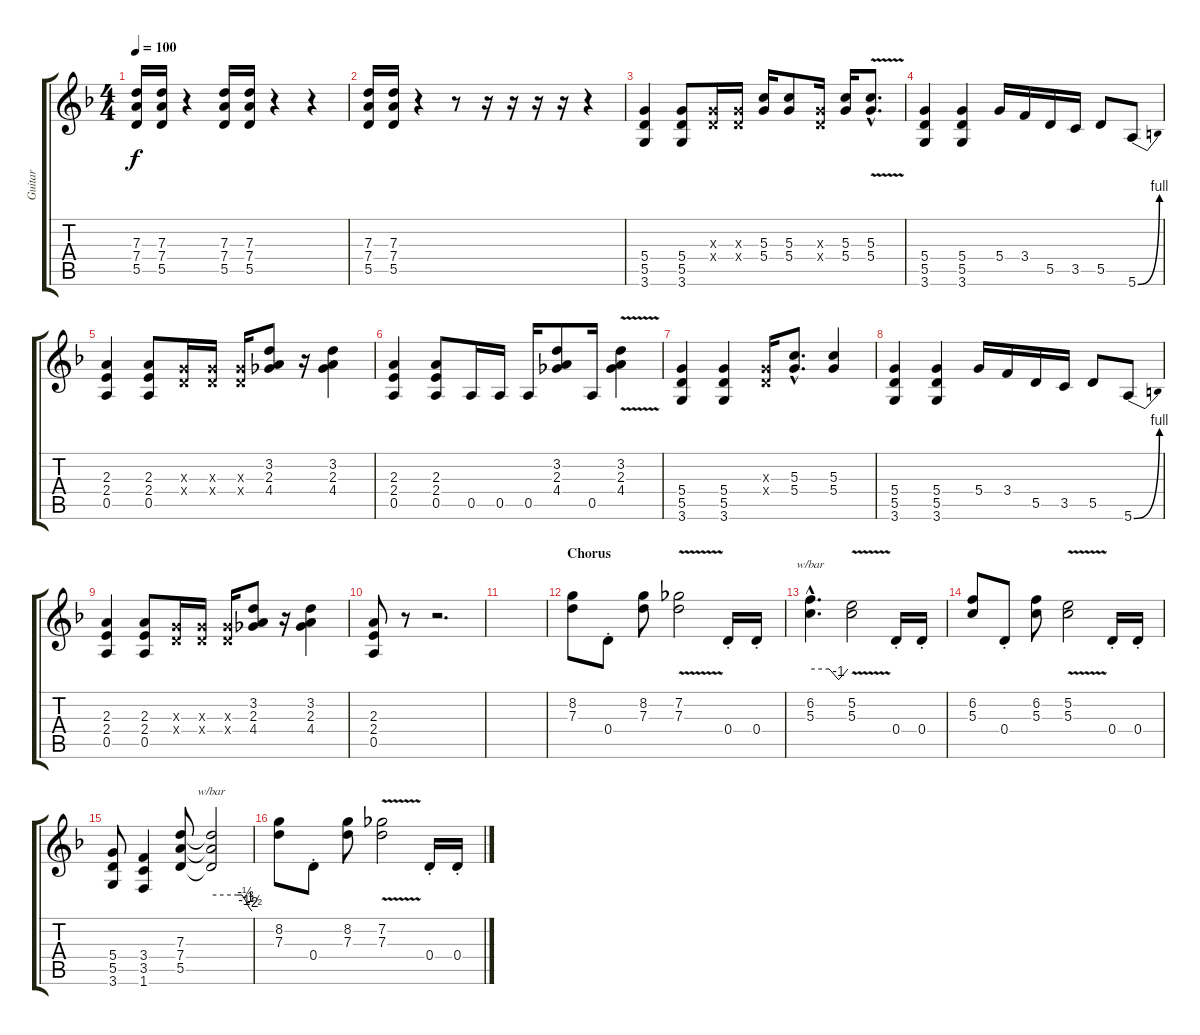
\track ("Guitar" "Guitar") {instrument overdrivenguitar}
\staff {score tabs}
\tuning (E4 B3 G3 D3 A2 E2) {hide}
\ts (4 4)
\tempo 100
\clef g2
\ks dminor
(7.3 7.4 5.5).16{dy f} (7.3 7.4 5.5).16 r.4 (7.3 7.4 5.5).16 (7.3 7.4 5.5).16 r.4 r.4 |
(7.3 7.4 5.5).16 (7.3 7.4 5.5).16 r.4 r.8 r.16 r.16 r.16 r.16 r.4 |
(5.4 5.5 3.6).4 (5.4 5.5 3.6).8 (0.3{x} 0.4{x}).16 (0.3{x} 0.4{x}).16 (5.3 5.4).16 (5.3 5.4).8 (0.3{x} 0.4{x}).16 (5.3 5.4).16 (5.3{v hac} 5.4{v hac}).8{d} |
(5.4 5.5 3.6).4 (5.4 5.5 3.6).4 5.4.16 3.4.16 5.5.16 3.5.16 5.5.8 5.6{be (bend 0 0 60 4)}.8 |
(2.3 2.4 0.5).4 (2.3 2.4 0.5).8 (0.3{x} 0.4{x}).16 (0.3{x} 0.4{x}).16 (0.3{x} 0.4{x}).16 (3.2 2.3 4.4).8 r.16 (3.2 2.3 4.4).4 |
(2.3 2.4 0.5).4 (2.3 2.4 0.5).8 0.5.16 0.5.16 0.5.16 (3.2 2.3 4.4).8 0.5.16 (3.2{v} 2.3{v} 4.4{v}).4 |
(5.4 5.5 3.6).4 (5.4 5.5 3.6).4 (0.3{x} 0.4{x}).16 (5.3{hac} 5.4{hac}).8{d} (5.3 5.4).4 |
(5.4 5.5 3.6).4 (5.4 5.5 3.6).4 5.4.16 3.4.16 5.5.16 3.5.16 5.5.8 5.6{be (bend 0 0 60 4)}.8 |
(2.3 2.4 0.5).4 (2.3 2.4 0.5).8 (0.3{x} 0.4{x}).16 (0.3{x} 0.4{x}).16 (0.3{x} 0.4{x}).16 (3.2 2.3 4.4).8 r.16 (3.2 2.3 4.4).4 |
(2.3 2.4 0.5).8 r.8 r.2{d} |
|
\section ("" "Chorus")
(8.2 7.3).8 0.4{st}.8 (8.2 7.3).8 (7.2{v} 7.3{v}).2 0.4{st}.16 0.4{st}.16 |
(6.2{hac} 5.3{hac}).4{d tbe (custom default 0 0 30 0 45 -4 60 0)} (5.2{v} 5.3{v}).2 0.4{st}.16 0.4{st}.16 |
(6.2 5.3).8 0.4{st}.8 (6.2 5.3).8 (5.2{v} 5.3{v}).2 0.4{st}.16 0.4{st}.16 |
(5.4 5.5 3.6).8 (3.4 3.5 1.6).4 (7.3 7.4 5.5).8 (7.3{t} 7.4{t} 5.5{t}).2{tbe (custom default 0 0 39 0 45 0 50 -2 54 -4 57 -6 60 -8)} |
(8.2 7.3).8 0.4{st}.8 (8.2 7.3).8 (7.2{v} 7.3{v}).2 0.4{st}.16 0.4{st}.16
